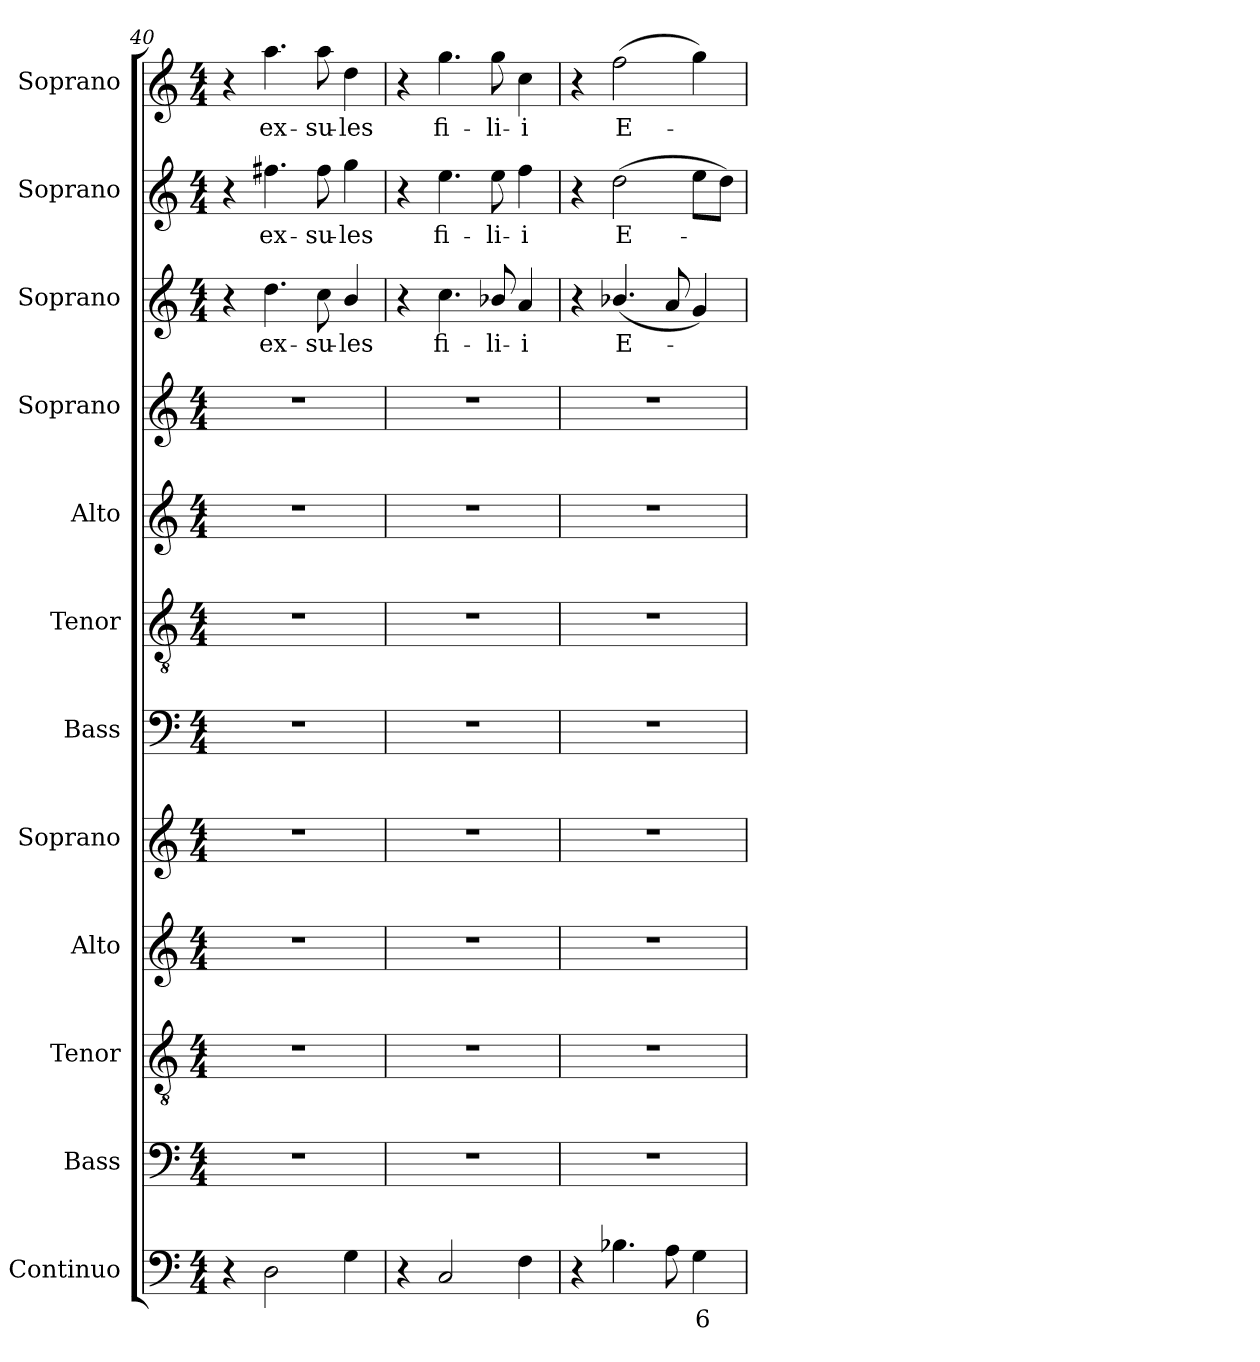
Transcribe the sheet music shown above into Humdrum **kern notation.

**kern	**text	**kern	**kern	**kern	**kern	**kern	**kern	**kern	**kern	**kern	**text	**kern	**text	**kern	**text
*part12	*part12	*part11	*part10	*part9	*part8	*part7	*part6	*part5	*part4	*part3	*part3	*part2	*part2	*part1	*part1
*staff12	*staff12	*staff11	*staff10	*staff9	*staff8	*staff7	*staff6	*staff5	*staff4	*staff3	*staff3	*staff2	*staff2	*staff1	*staff1
*I"Continuo	*	*I"Bass	*I"Tenor	*I"Alto	*I"Soprano	*I"Bass	*I"Tenor	*I"Alto	*I"Soprano	*I"Soprano	*	*I"Soprano	*	*I"Soprano	*
*I'Cont.	*	*I'B.	*I'T.	*I'A.	*I'S.	*I'B.	*I'T.	*I'A.	*I'S.	*I'S.	*	*I'S.	*	*I'S.	*
*clefF4	*	*clefF4	*clefGv2	*clefG2	*clefG2	*clefF4	*clefGv2	*clefG2	*clefG2	*clefG2	*	*clefG2	*	*clefG2	*
*	*	*	*ITrd7c12	*	*	*	*ITrd7c12	*	*	*	*	*	*	*	*
*k[]	*	*k[]	*k[]	*k[]	*k[]	*k[]	*k[]	*k[]	*k[]	*k[]	*	*k[]	*	*k[]	*
*C:	*	*C:	*C:	*C:	*C:	*C:	*C:	*C:	*C:	*C:	*	*C:	*	*C:	*
*M4/4	*	*M4/4	*M4/4	*M4/4	*M4/4	*M4/4	*M4/4	*M4/4	*M4/4	*M4/4	*	*M4/4	*	*M4/4	*
=40	=40	=40	=40	=40	=40	=40	=40	=40	=40	=40	=40	=40	=40	=40	=40
4r	.	1r	1r	1r	1r	1r	1r	1r	1r	4r	.	4r	.	4r	.
!	!	!	!	!	!	!	!	!	!	!	!LO:LY:b:color=#000000	!	!	!	!
!	!	!	!	!	!	!	!	!	!	!	!	!	!LO:LY:b:color=#000000	!	!
!	!	!	!	!	!	!	!	!	!	!	!	!	!	!	!LO:LY:b:color=#000000
2Di\	.	.	.	.	.	.	.	.	.	4.ddi\	ex-	4.ff#Xi\	ex-	4.aai\	ex-
!	!	!	!	!	!	!	!	!	!	!	!LO:LY:b:color=#000000	!	!	!	!
!	!	!	!	!	!	!	!	!	!	!	!	!	!LO:LY:b:color=#000000	!	!
!	!	!	!	!	!	!	!	!	!	!	!	!	!	!	!LO:LY:b:color=#000000
.	.	.	.	.	.	.	.	.	.	8cci\	-su-	8ff#i\	-su-	8aai\	-su-
!	!	!	!	!	!	!	!	!	!	!	!LO:LY:b:color=#000000	!	!	!	!
!	!	!	!	!	!	!	!	!	!	!	!	!	!LO:LY:b:color=#000000	!	!
!	!	!	!	!	!	!	!	!	!	!	!	!	!	!	!LO:LY:b:color=#000000
4Gi\	.	.	.	.	.	.	.	.	.	4bi/	-les	4ggi\	-les	4ddi\	-les
=41	=41	=41	=41	=41	=41	=41	=41	=41	=41	=41	=41	=41	=41	=41	=41
4r	.	1r	1r	1r	1r	1r	1r	1r	1r	4r	.	4r	.	4r	.
!	!	!	!	!	!	!	!	!	!	!	!LO:LY:b:color=#000000	!	!	!	!
!	!	!	!	!	!	!	!	!	!	!	!	!	!LO:LY:b:color=#000000	!	!
!	!	!	!	!	!	!	!	!	!	!	!	!	!	!	!LO:LY:b:color=#000000
2Ci/	.	.	.	.	.	.	.	.	.	4.cci\	fi-	4.eei\	fi-	4.ggi\	fi-
!	!	!	!	!	!	!	!	!	!	!	!LO:LY:b:color=#000000	!	!	!	!
!	!	!	!	!	!	!	!	!	!	!	!	!	!LO:LY:b:color=#000000	!	!
!	!	!	!	!	!	!	!	!	!	!	!	!	!	!	!LO:LY:b:color=#000000
.	.	.	.	.	.	.	.	.	.	8b-Xi/	-li-	8eei\	-li-	8ggi\	-li-
!	!	!	!	!	!	!	!	!	!	!	!LO:LY:b:color=#000000	!	!	!	!
!	!	!	!	!	!	!	!	!	!	!	!	!	!LO:LY:b:color=#000000	!	!
!	!	!	!	!	!	!	!	!	!	!	!	!	!	!	!LO:LY:b:color=#000000
4Fi\	.	.	.	.	.	.	.	.	.	4ai/	-i	4ffi\	-i	4cci\	-i
!!LO:PB:g=z
=42	=42	=42	=42	=42	=42	=42	=42	=42	=42	=42	=42	=42	=42	=42	=42
4r	.	1r	1r	1r	1r	1r	1r	1r	1r	4r	.	4r	.	4r	.
!	!	!	!	!	!	!	!	!	!	!	!LO:LY:b:color=#000000	!	!	!	!
!	!	!	!	!	!	!	!	!	!	!	!	!	!LO:LY:b:color=#000000	!	!
!	!	!	!	!	!	!	!	!	!	!	!	!	!	!	!LO:LY:b:color=#000000
4.B-Xi\	.	.	.	.	.	.	.	.	.	(4.b-Xi/	E-	(2ddi\	E-	(2ffi\	E-
8Ai\	.	.	.	.	.	.	.	.	.	8ai/	.	.	.	.	.
!	!LO:LY:b:color=#000000	!	!	!	!	!	!	!	!	!	!	!	!	!	!
4Gi\	6	.	.	.	.	.	.	.	.	4gi/)	.	8eei\L	.	4ggi\)	.
.	.	.	.	.	.	.	.	.	.	.	.	8ddi\J)	.	.	.
=	=	=	=	=	=	=	=	=	=	=	=	=	=	=	=
*-	*-	*-	*-	*-	*-	*-	*-	*-	*-	*-	*-	*-	*-	*-	*-
